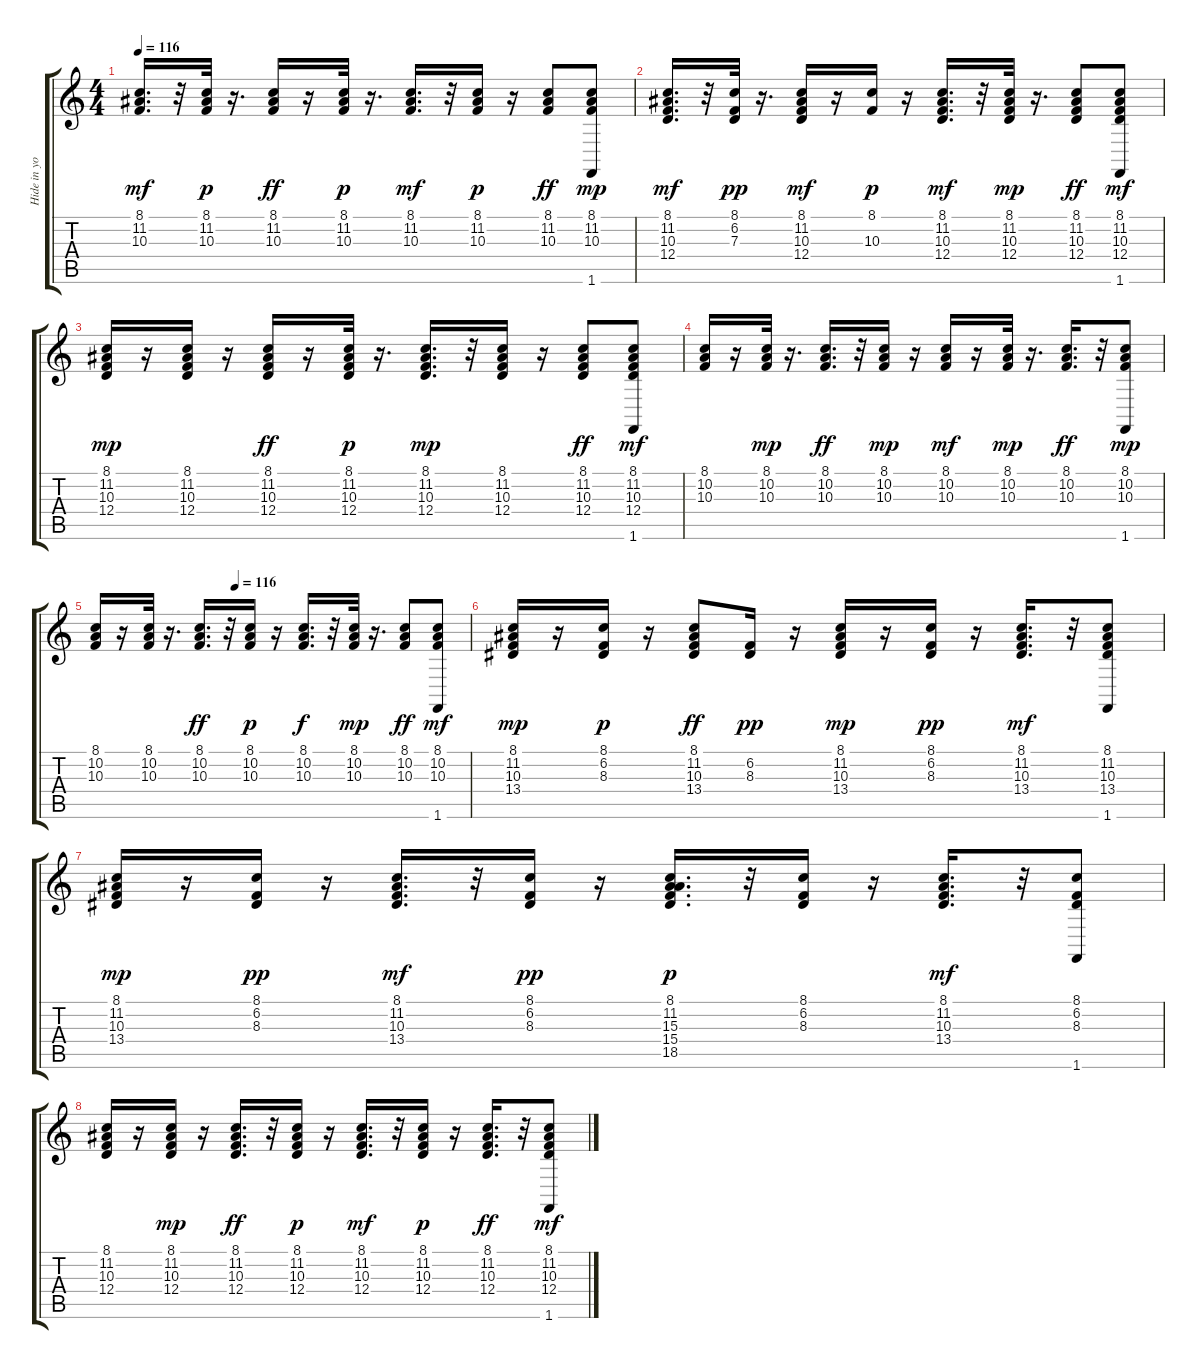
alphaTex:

\track ("Hide in your shell" "Hide in yo") {instrument electricpiano2}
\staff {score tabs}
\tuning (E4 B3 G3 D3 A2 E2) {hide}
\ts (4 4)
\tempo 116
\clef g2
\ks c
(8.1 11.2 10.3).16{d dy mf} r.32 (8.1 11.2 10.3).32{dy p} r.16{d} (8.1 11.2 10.3).16{dy ff} r.16 (8.1 11.2 10.3).32{dy p} r.16{d} (8.1 11.2 10.3).16{d dy mf} r.32 (8.1 11.2 10.3).16{dy p} r.16 (8.1 11.2 10.3).8{dy ff} (8.1 11.2 10.3 1.6).8{dy mp} |
(8.1 11.2 10.3 12.4).16{d dy mf} r.32 (8.1 6.2 7.3).32{dy pp} r.16{d} (8.1 11.2 10.3 12.4).16{dy mf} r.16 (8.1 10.3).16{dy p} r.16 (8.1 11.2 10.3 12.4).16{d dy mf} r.32 (8.1 11.2 10.3 12.4).32{dy mp} r.16{d} (8.1 11.2 10.3 12.4).8{dy ff} (8.1 11.2 10.3 12.4 1.6).8{dy mf} |
(8.1 11.2 10.3 12.4).16{dy mp} r.16 (8.1 11.2 10.3 12.4).16 r.16 (8.1 11.2 10.3 12.4).16{dy ff} r.16 (8.1 11.2 10.3 12.4).32{dy p} r.16{d} (8.1 11.2 10.3 12.4).16{d dy mp} r.32 (8.1 11.2 10.3 12.4).16 r.16 (8.1 11.2 10.3 12.4).8{dy ff} (8.1 11.2 10.3 12.4 1.6).8{dy mf} |
(8.1 10.2 10.3).16 r.16 (8.1 10.2 10.3).32{dy mp} r.16{d} (8.1 10.2 10.3).16{d dy ff} r.32 (8.1 10.2 10.3).16{dy mp} r.16 (8.1 10.2 10.3).16{dy mf} r.16 (8.1 10.2 10.3).32{dy mp} r.16{d} (8.1 10.2 10.3).16{d dy ff} r.32 (8.1 10.2 10.3 1.6).8{dy mp} |
\tempo (116 0.375)
(8.1 10.2 10.3).16 r.16 (8.1 10.2 10.3).32 r.16{d} (8.1 10.2 10.3).16{d dy ff} r.32 (8.1 10.2 10.3).16{dy p} r.16 (8.1 10.2 10.3).16{d dy f} r.32 (8.1 10.2 10.3).32{dy mp} r.16{d} (8.1 10.2 10.3).8{dy ff} (8.1 10.2 10.3 1.6).8{dy mf} |
(8.1 11.2 10.3 13.4).16{dy mp} r.16 (8.1 6.2 8.3).16{dy p} r.16 (8.1 11.2 10.3 13.4).8{dy ff} (6.2 8.3).16{dy pp} r.16 (8.1 11.2 10.3 13.4).16{dy mp} r.16 (8.1 6.2 8.3).16{dy pp} r.16 (8.1 11.2 10.3 13.4).16{d dy mf} r.32 (8.1 11.2 10.3 13.4 1.6).8 |
(8.1 11.2 10.3 13.4).16{dy mp} r.16 (8.1 6.2 8.3).16{dy pp} r.16 (8.1 11.2 10.3 13.4).16{d dy mf} r.32 (8.1 6.2 8.3).16{dy pp} r.16 (8.1 11.2 15.3 15.4 18.5).16{d dy p} r.32 (8.1 6.2 8.3).16 r.16 (8.1 11.2 10.3 13.4).16{d dy mf} r.32 (8.1 6.2 8.3 1.6).8 |
(8.1 11.2 10.3 12.4).16 r.16 (8.1 11.2 10.3 12.4).16{dy mp} r.16 (8.1 11.2 10.3 12.4).16{d dy ff} r.32 (8.1 11.2 10.3 12.4).16{dy p} r.16 (8.1 11.2 10.3 12.4).16{d dy mf} r.32 (8.1 11.2 10.3 12.4).16{dy p} r.16 (8.1 11.2 10.3 12.4).16{d dy ff} r.32 (8.1 11.2 10.3 12.4 1.6).8{dy mf}
